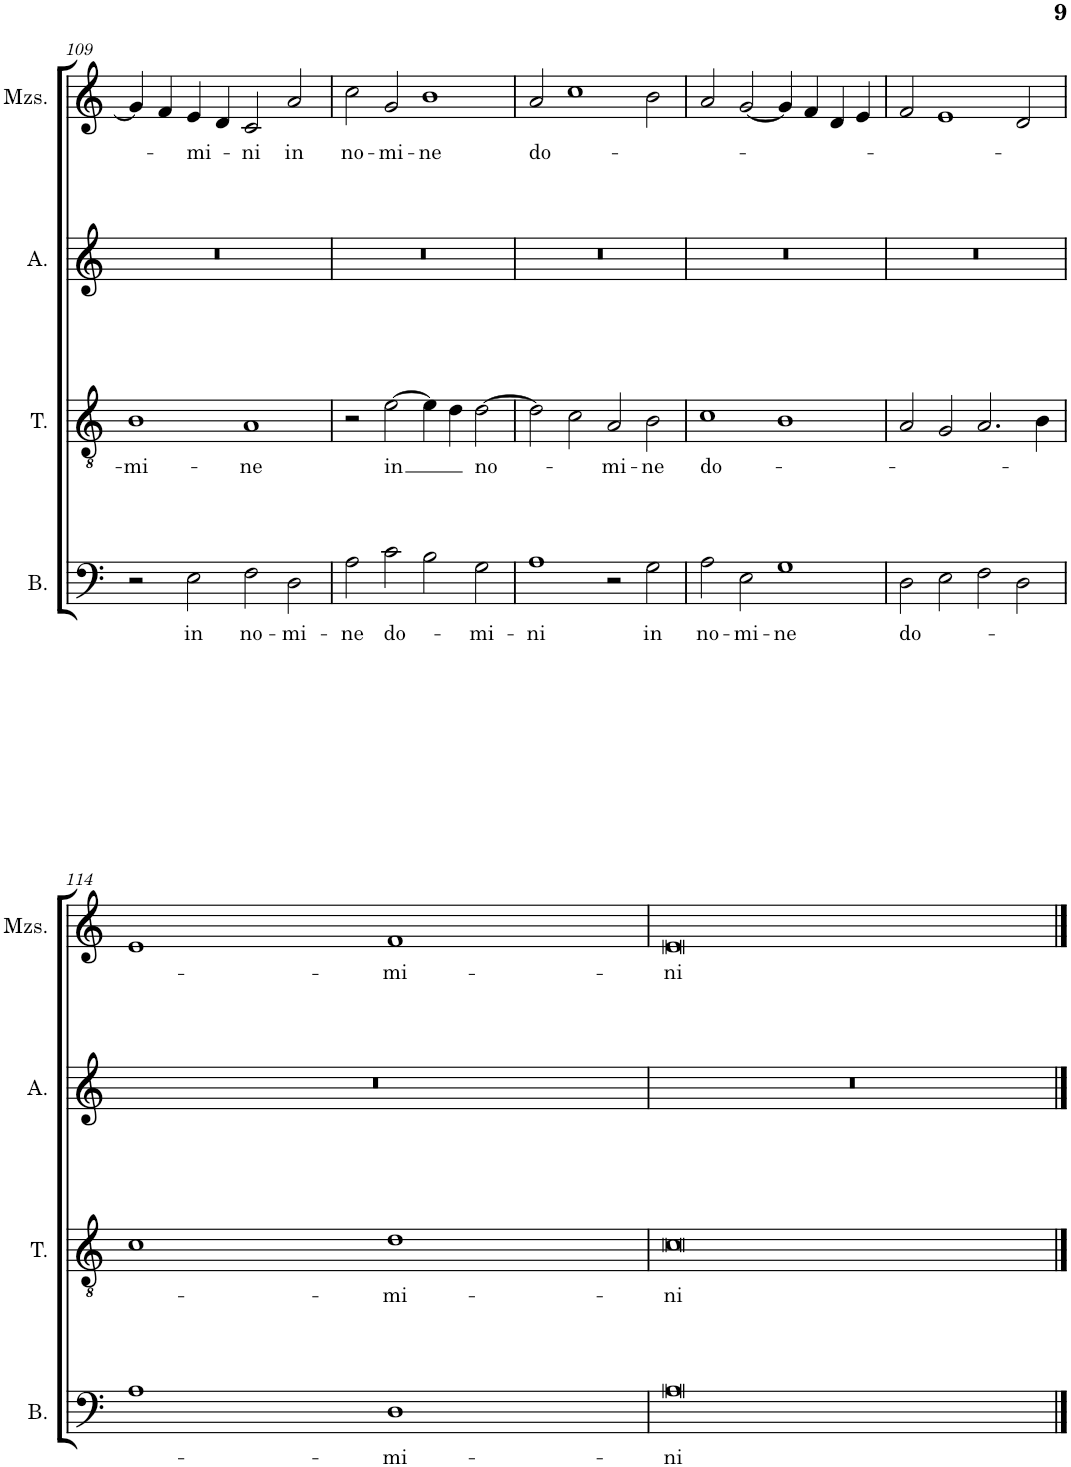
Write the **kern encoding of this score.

**kern	**text	**kern	**text	**kern	**kern	**text
*part4	*part4	*part3	*part3	*part2	*part1	*part1
*staff4	*staff4	*staff3	*staff3	*staff2	*staff1	*staff1
*I"Bass	*	*I"Tenor	*	*I"Alto	*I"Mezzo-soprano	*
*I'B.	*	*I'T.	*	*I'A.	*I'Mzs.	*
!!LO:PB:g=z
*clefF4	*	*clefGv2	*	*clefG2	*clefG2	*
*k[]	*	*k[]	*	*k[]	*k[]	*
*M2/1	*	*M2/1	*	*M2/1	*M2/1	*
=109	=109	=109	=109	=109	=109	=109
!	!	!	!LO:LY:b	!	!	!
2r	.	1B	-mi-	0r	4g/]	.
.	.	.	.	.	4f/	.
!	!LO:LY:b	!	!	!	!	!LO:LY:b
2E\	in	.	.	.	4e/	-mi-
.	.	.	.	.	4d/	.
!	!LO:LY:b	!	!LO:LY:b	!	!	!LO:LY:b
2F\	no-	1A	-ne	.	2c/	-ni
!	!LO:LY:b	!	!	!	!	!LO:LY:b
2D\	-mi-	.	.	.	2a/	in
=110	=110	=110	=110	=110	=110	=110
!	!LO:LY:b	!	!	!	!	!LO:LY:b
2A\	-ne	2r	.	0r	2cc\	no-
!	!LO:LY:b	!	!LO:LY:b	!	!	!LO:LY:b
2c\	do-	[2e\	in	.	2g/	-mi-
!	!	!	!	!	!	!LO:LY:b
2B\	.	4e\]	.	.	1b	-ne
.	.	4d\	.	.	.	.
!	!LO:LY:b	!	!LO:LY:b	!	!	!
2G\	-mi-	[2d\	no-	.	.	.
=111	=111	=111	=111	=111	=111	=111
!	!LO:LY:b	!	!	!	!	!LO:LY:b
1A	-ni	2d\]	.	0r	2a/	do-
.	.	2c\	.	.	1cc	.
!	!	!	!LO:LY:b	!	!	!
2r	.	2A/	-mi-	.	.	.
!	!LO:LY:b	!	!LO:LY:b	!	!	!
2G\	in	2B\	-ne	.	2b\	.
=112	=112	=112	=112	=112	=112	=112
!	!LO:LY:b	!	!LO:LY:b	!	!	!
2A\	no-	1c	do-	0r	2a/	.
!	!LO:LY:b	!	!	!	!	!
2E\	-mi-	.	.	.	[2g/	.
!	!LO:LY:b	!	!	!	!	!
1G	-ne	1B	.	.	4g/]	.
.	.	.	.	.	4f/	.
.	.	.	.	.	4d/	.
.	.	.	.	.	4e/	.
=113	=113	=113	=113	=113	=113	=113
!	!LO:LY:b	!	!	!	!	!
2D\	do-	2A/	.	0r	2f/	.
2E\	.	2G/	.	.	1e	.
2F\	.	2.A/	.	.	.	.
2D\	.	.	.	.	2d/	.
.	.	4B\	.	.	.	.
!!LO:LB:g=z
=114	=114	=114	=114	=114	=114	=114
1A	.	1c	.	0r	1e	.
!	!LO:LY:b	!	!LO:LY:b	!	!	!LO:LY:b
1D	-mi-	1d	-mi-	.	1f	-mi-
=115	=115	=115	=115	=115	=115	=115
!	!LO:LY:b	!	!LO:LY:b	!	!	!LO:LY:b
0A	-ni	0c	-ni	0r	0e	-ni
==	==	==	==	==	==	==
*-	*-	*-	*-	*-	*-	*-
